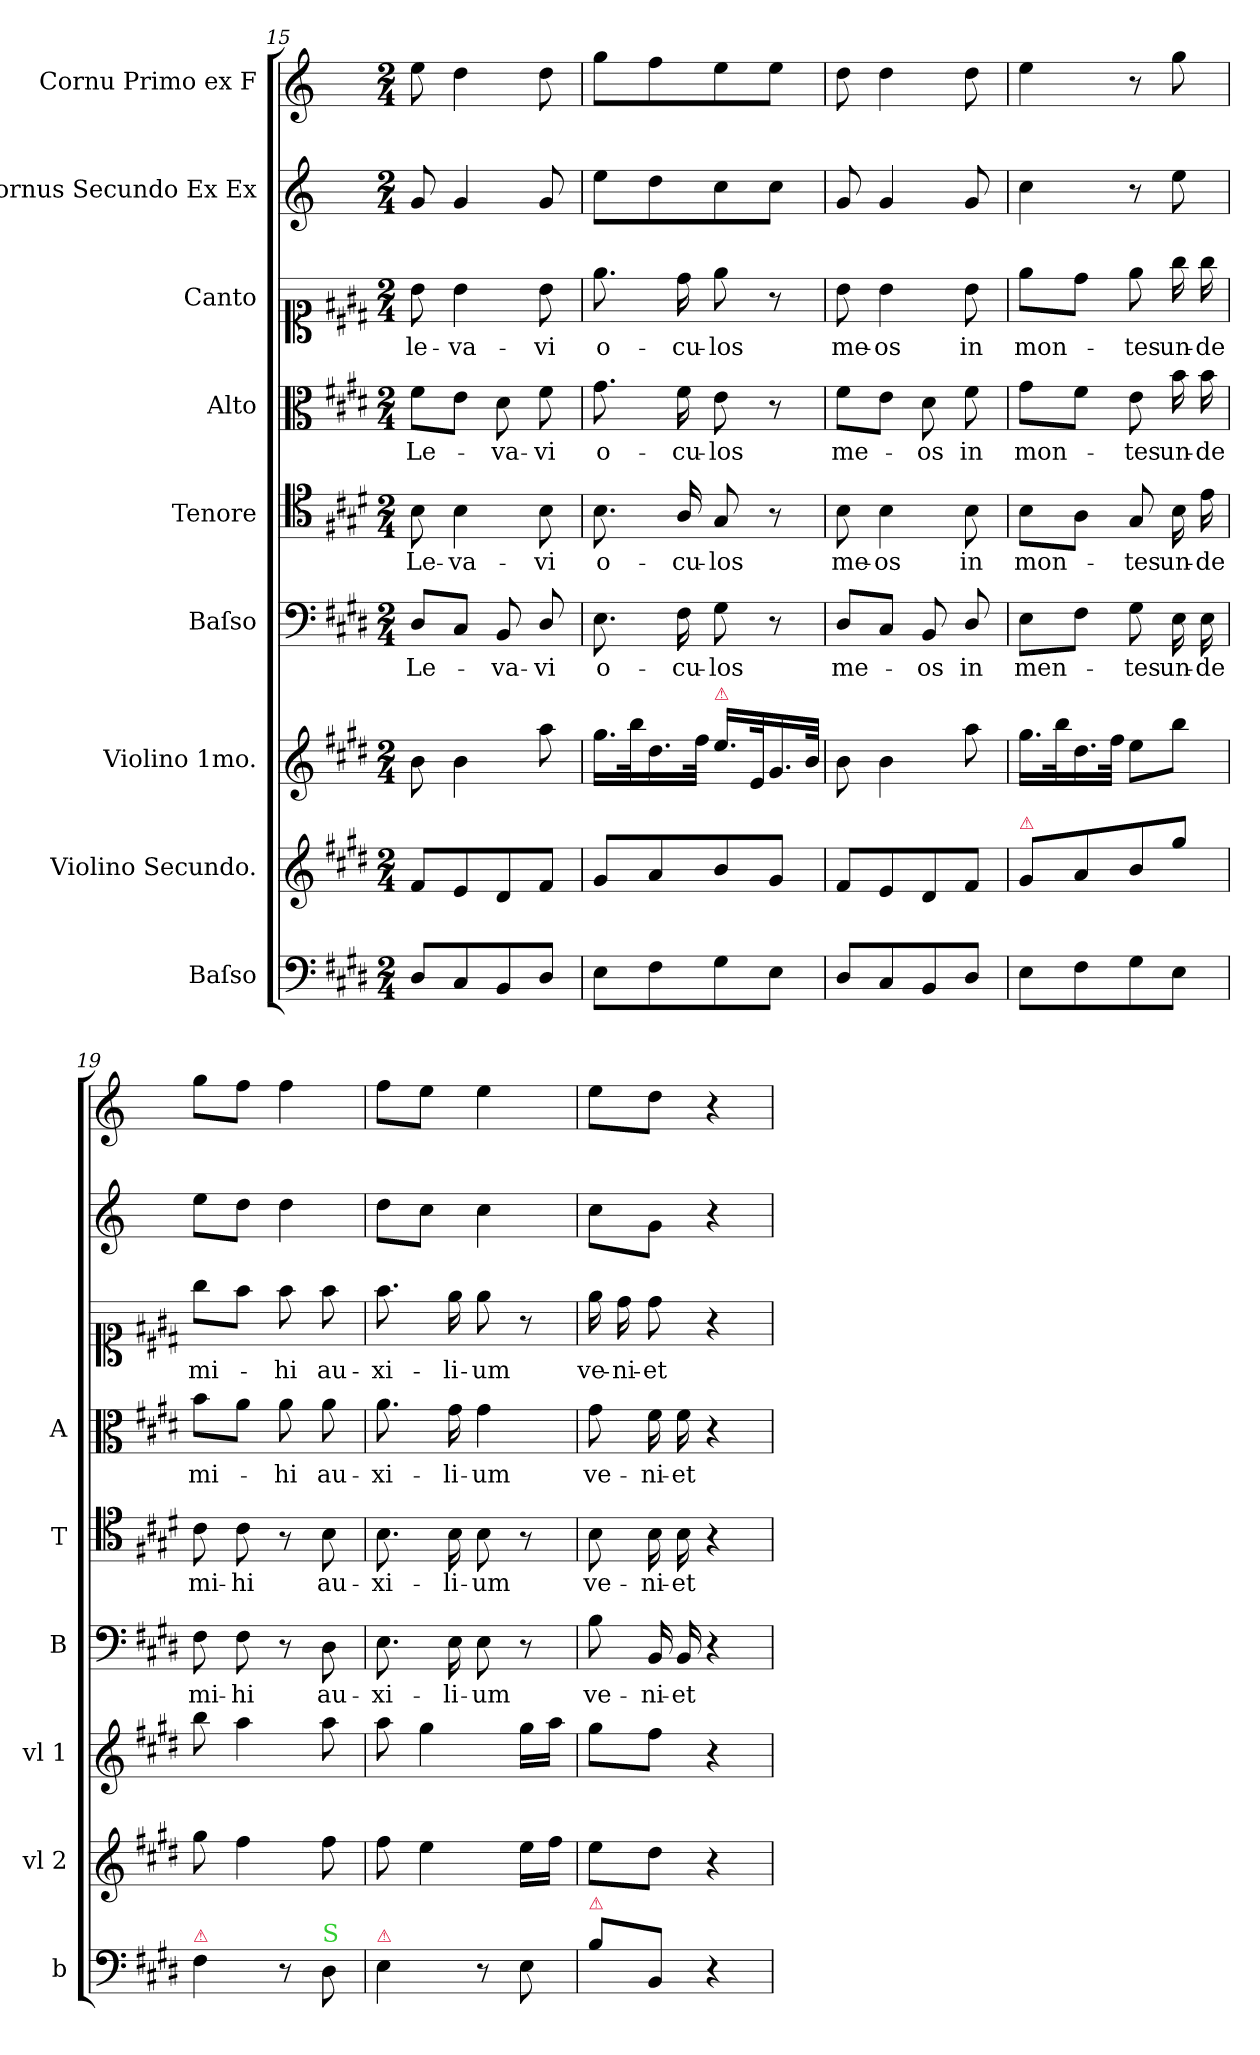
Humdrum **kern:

**kern	**kern	**kern	**kern	**text	**kern	**text	**kern	**text	**kern	**text	**kern	**kern
*part9	*part8	*part7	*part6	*part6	*part5	*part5	*part4	*part4	*part3	*part3	*part2	*part1
*staff9	*staff8	*staff7	*staff6	*staff6	*staff5	*staff5	*staff4	*staff4	*staff3	*staff3	*staff2	*staff1
*I"Baſso	*I"Violino Secundo.	*I"Violino 1mo.	*I"Baſso	*	*I"Tenore	*	*I"Alto	*	*I"Canto	*	*I"Cornus Secundo Ex Ex	*I"Cornu Primo ex F
*I'b	*I'vl 2	*I'vl 1	*I'B	*	*I'T	*	*I'A	*	*	*	*	*
*clefF4	*clefG2	*clefG2	*clefF4	*	*clefC4	*	*clefC3	*	*clefC1	*	*clefG2	*clefG2
*	*	*	*	*	*	*	*	*	*	*	*ITrd5c8	*ITrd5c8
*k[f#c#g#d#]	*k[f#c#g#d#]	*k[f#c#g#d#]	*k[f#c#g#d#]	*	*k[f#c#g#d#]	*	*k[f#c#g#d#]	*	*k[f#c#g#d#]	*	*k[f#c#g#d#]	*k[f#c#g#d#]
*M2/4	*M2/4	*M2/4	*M2/4	*	*M2/4	*	*M2/4	*	*M2/4	*	*M2/4	*M2/4
=15	=15	=15	=15	=15	=15	=15	=15	=15	=15	=15	=15	=15
8D#/L	8f#/L	8b\	8D#/L	Le-	8B\	Le-	8f#\L	Le-	8b\	le-	8B/	8g#\
8C#/	8e/	4b\	8C#/J	.	4B\	-va-	8e\J	.	4b\	-va-	4B/	4f#\
8BB/	8d#/	.	8BB/	-va-	.	.	8d#\	-va-	.	.	.	.
8D#/J	8f#/J	8aa\	8D#/	-vi	8B\	-vi	8f#\	-vi	8b\	-vi	8B/	8f#\
=16	=16	=16	=16	=16	=16	=16	=16	=16	=16	=16	=16	=16
8E\L	8g#/L	16.gg#\LL	8.E\	o-	8.B\	o-	8.g#\	o-	8.ee\	o-	8g#\L	8b\L
.	.	32bb\K	.	.	.	.	.	.	.	.	.	.
8F#\	8a/	16.dd#\	.	.	.	.	.	.	.	.	8f#\	8a\
.	.	.	16F#\	-cu-	16A/	-cu-	16f#\	-cu-	16dd#\	-cu-	.	.
.	.	32ff#\JJk	.	.	.	.	.	.	.	.	.	.
!	!	!LO:TX:a:color=crimson:t=⚠	!	!	!	!	!	!	!	!	!	!
8G#\	8b/	16.ee\LL	8G#\	-los	8G#/	-los	8e\	-los	8ee\	-los	8e\	8g#\
.	.	32e/K	.	.	.	.	.	.	.	.	.	.
8E\J	8g#/J	16.g#/	8r	.	8r	.	8r	.	8r	.	8e\J	8g#\J
.	.	32b/JJk	.	.	.	.	.	.	.	.	.	.
=17	=17	=17	=17	=17	=17	=17	=17	=17	=17	=17	=17	=17
8D#/L	8f#/L	8b\	8D#/L	me-	8B\	me-	8f#\L	me-	8b\	me-	8B/	8f#\
8C#/	8e/	4b\	8C#/J	.	4B\	-os	8e\J	.	4b\	-os	4B/	4f#\
8BB/	8d#/	.	8BB/	-os	.	.	8d#\	-os	.	.	.	.
8D#/J	8f#/J	8aa\	8D#/	in	8B\	in	8f#\	in	8b\	in	8B/	8f#\
=18	=18	=18	=18	=18	=18	=18	=18	=18	=18	=18	=18	=18
!	!LO:TX:a:color=crimson:t=⚠	!	!	!	!	!	!	!	!	!	!	!
8E\L	8g#/L	16.gg#\LL	8E\L	men-	8B\L	mon-	8g#\L	mon-	8ee\L	mon-	4e\	4g#\
.	.	32bb\K	.	.	.	.	.	.	.	.	.	.
8F#\	8a/	16.dd#\	8F#\J	.	8A\J	.	8f#\J	.	8dd#\J	.	.	.
.	.	32ff#\JJk	.	.	.	.	.	.	.	.	.	.
8G#\	8b/	8ee\L	8G#\	-tes	8G#/	-tes	8e\	-tes	8ee\	-tes	8r	8r
8E\J	8gg#\J	8bb\J	16E\	un-	16B\	un-	16b\	un-	16gg#\	un-	8g#\	8b\
.	.	.	16E\	-de	16e\	-de	16b\	-de	16gg#\	-de	.	.
=19	=19	=19	=19	=19	=19	=19	=19	=19	=19	=19	=19	=19
!LO:TX:a:color=crimson:t=⚠	!	!	!	!	!	!	!	!	!	!	!	!
4F#\	8gg#\	8bb\	8F#\	mi-	8c#\	mi-	8b\L	mi-	8gg#\L	mi-	8g#\L	8b\L
.	4ff#\	4aa\	8F#\	-hi	8c#\	-hi	8a\J	.	8ff#\J	.	8f#\J	8a\J
8r	.	.	8r	.	8r	.	8a\	-hi	8ff#\	-hi	4f#\	4a\
!LO:TX:a:color=limegreen:t=S	!	!	!	!	!	!	!	!	!	!	!	!
8D#\	8ff#\	8aa\	8D#\	au-	8B\	au-	8a\	au-	8ff#\	au-	.	.
=20	=20	=20	=20	=20	=20	=20	=20	=20	=20	=20	=20	=20
!LO:TX:a:color=crimson:t=⚠	!	!	!	!	!	!	!	!	!	!	!	!
4E\	8ff#\	8aa\	8.E\	-xi-	8.B\	-xi-	8.a\	-xi-	8.ff#\	-xi-	8f#\L	8a\L
.	4ee\	4gg#\	.	.	.	.	.	.	.	.	8e\J	8g#\J
.	.	.	16E\	-li-	16B\	-li-	16g#\	-li-	16ee\	-li-	.	.
8r	.	.	8E\	-um	8B\	-um	4g#\	-um	8ee\	-um	4e\	4g#\
8E\	16ee\LL	16gg#\LL	8r	.	8r	.	.	.	8r	.	.	.
.	16ff#\JJ	16aa\JJ	.	.	.	.	.	.	.	.	.	.
=21	=21	=21	=21	=21	=21	=21	=21	=21	=21	=21	=21	=21
!LO:TX:a:color=crimson:t=⚠	!	!	!	!	!	!	!	!	!	!	!	!
8B\L	8ee\L	8gg#\L	8B\	ve-	8B\	ve-	8g#\	ve-	16ee\	ve-	8e\L	8g#\L
.	.	.	.	.	.	.	.	.	16dd#\	-ni-	.	.
8BB/J	8dd#\J	8ff#\J	16BB/	-ni-	16B\	-ni-	16f#\	-ni-	8dd#\	-et	8B\J	8f#\J
.	.	.	16BB/	-et	16B\	-et	16f#\	-et	.	.	.	.
4r	4r	4r	4r	.	4r	.	4r	.	4r	.	4r	4r
=	=	=	=	=	=	=	=	=	=	=	=	=
*-	*-	*-	*-	*-	*-	*-	*-	*-	*-	*-	*-	*-
